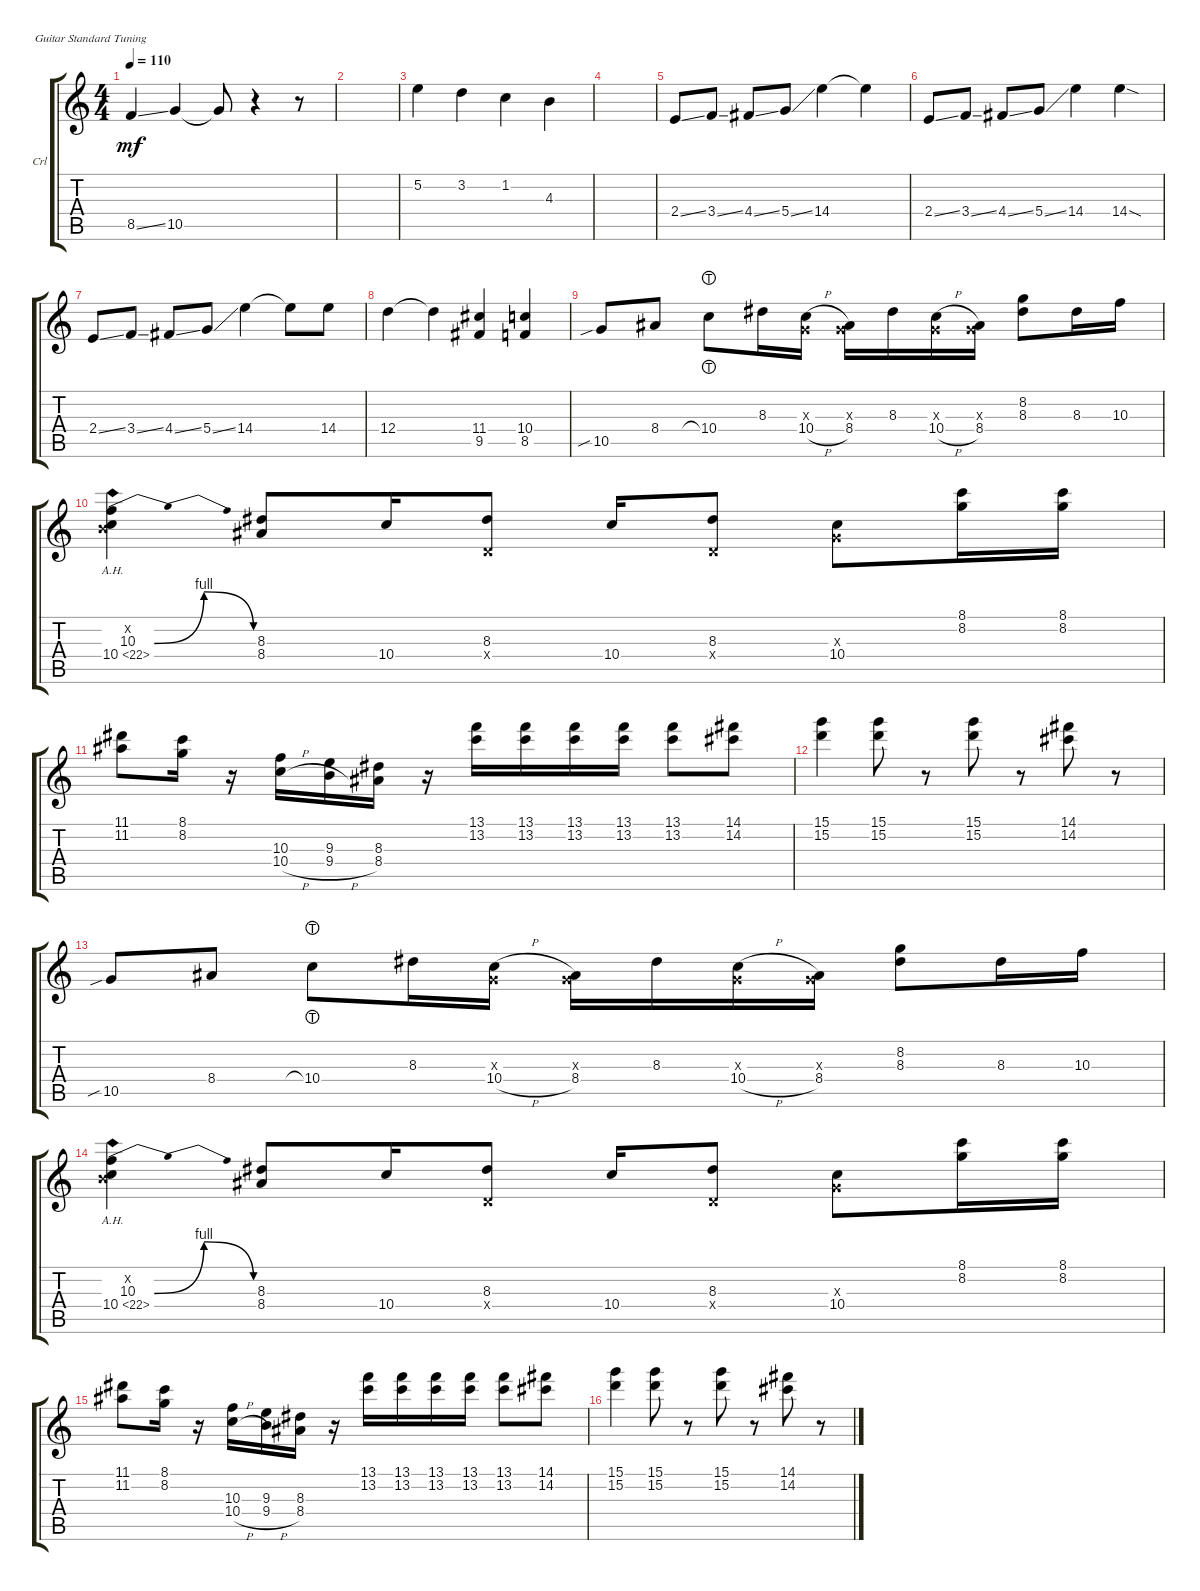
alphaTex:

\defaultSystemsLayout 4
\bracketExtendMode groupsimilarinstruments
\firstSystemTrackNameOrientation horizontal
\otherSystemsTrackNameOrientation horizontal
\track ("Carl Gt" "Crl") {instrument overdrivenguitar}
\staff {score tabs}
\tuning (E4 B3 G3 D3 A2 E2)
\ts (4 4)
\tempo 110
\clef g2
\ks c
8.5{ss}.4{dy mf} 10.5.4 10.5{t}.8 r.4 r.8 |
|
5.2.4 3.2.4 1.2.4 4.3.4 |
|
2.4{ss}.8 3.4{ss}.8 4.4{ss}.8 5.4{ss}.8 14.4.4 14.4{t}.4 |
2.4{ss}.8 3.4{ss}.8 4.4{ss}.8 5.4{ss}.8 14.4.4 14.4{sod}.4 |
2.4{ss}.8 3.4{ss}.8 4.4{ss}.8 5.4{ss}.8 14.4.4 14.4{t}.8 14.4.8 |
12.4.4 12.4{t}.4 (11.4 9.5).4 (10.4 8.5).4 |
10.5{sib}.8 8.4.8 10.4{lht}.8 8.3.16 (10.4{h} 0.3{x}).16 (8.4 0.3{x}).16 8.3.16 (10.4{h} 0.3{x}).16 (0.3{x} 8.4).16 (8.3 8.2).8 8.3.16 10.3.16 |
(10.3{be (bendrelease 0 0 16.8 4 29.4 4 31.799999999999997 0)} 0.2{x} 10.4{ah 12}).4 (8.3 8.4).8 10.4.16 (8.3 0.4{x}).8 10.4.16 (8.3 0.4{x}).8 (10.4 0.3{x}).8 (8.1 8.2).16 (8.1 8.2).16 |
(11.1 11.2).8 (8.1 8.2).16 r.16 (10.4{h} 10.3).16 (9.4{h} 9.3).16 (8.4 8.3).16 r.16 (13.1 13.2).16 (13.1 13.2).16 (13.1 13.2).16 (13.1 13.2).16 (13.1 13.2).8 (14.1 14.2).8 |
(15.1 15.2).4 (15.1 15.2).8 r.8 (15.2 15.1).8 r.8 (14.1 14.2).8 r.8 |
10.5{sib}.8 8.4.8 10.4{lht}.8 8.3.16 (10.4{h} 0.3{x}).16 (8.4 0.3{x}).16 8.3.16 (10.4{h} 0.3{x}).16 (0.3{x} 8.4).16 (8.3 8.2).8 8.3.16 10.3.16 |
(10.3{be (bendrelease 0 0 16.8 4 29.4 4 31.799999999999997 0)} 0.2{x} 10.4{ah 12}).4 (8.3 8.4).8 10.4.16 (8.3 0.4{x}).8 10.4.16 (8.3 0.4{x}).8 (10.4 0.3{x}).8 (8.1 8.2).16 (8.1 8.2).16 |
(11.1 11.2).8 (8.1 8.2).16 r.16 (10.4{h} 10.3).16 (9.4{h} 9.3).16 (8.4 8.3).16 r.16 (13.1 13.2).16 (13.1 13.2).16 (13.1 13.2).16 (13.1 13.2).16 (13.1 13.2).8 (14.1 14.2).8 |
(15.1 15.2).4 (15.1 15.2).8 r.8 (15.2 15.1).8 r.8 (14.1 14.2).8 r.8
